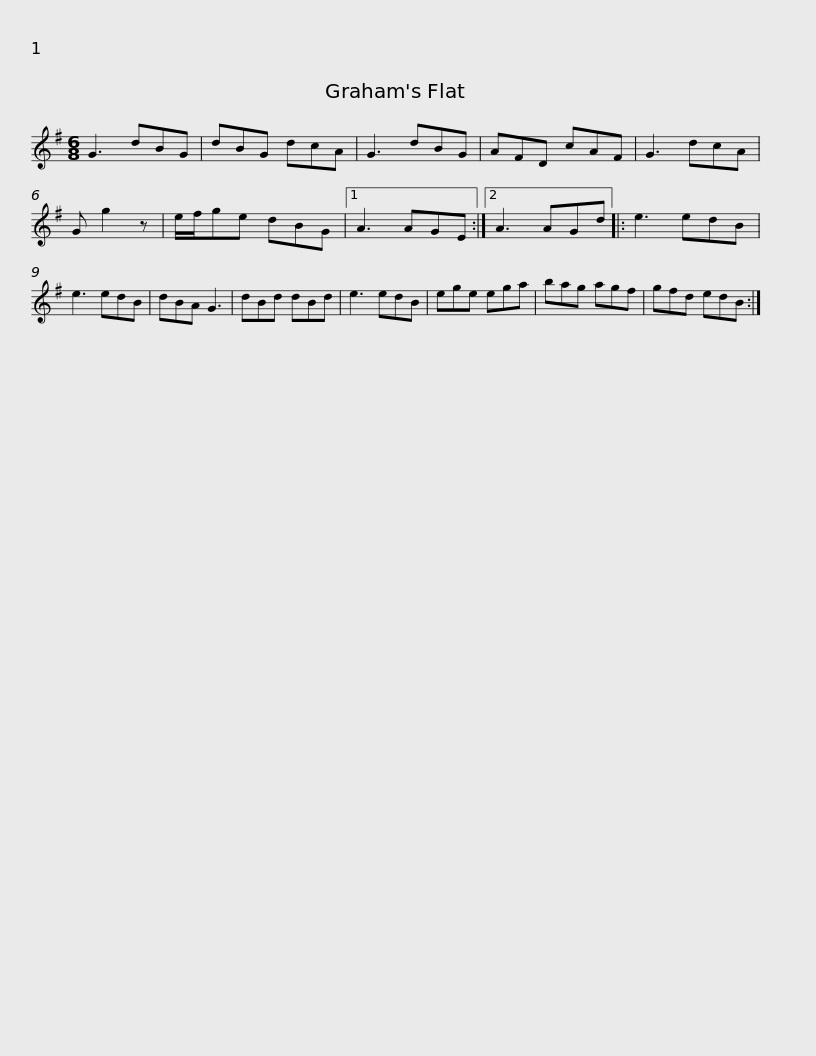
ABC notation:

X:1
L:1/8
M:6/8
I:linebreak $
K:G
V:1 treble
V:1
 G3 dBG | dBG dcA | G3 dBG | AFD cAF | G3 dcA | %5
 G g2 z | e/f/ge dBG |1 A3 AGE :|2$ A3 AGd |: e3 edB | %10
 e3 edB | dBA G3 | dBd dBd | e3 edB | ege ega | %15
 bag agf |$ gfd edB :| %17
